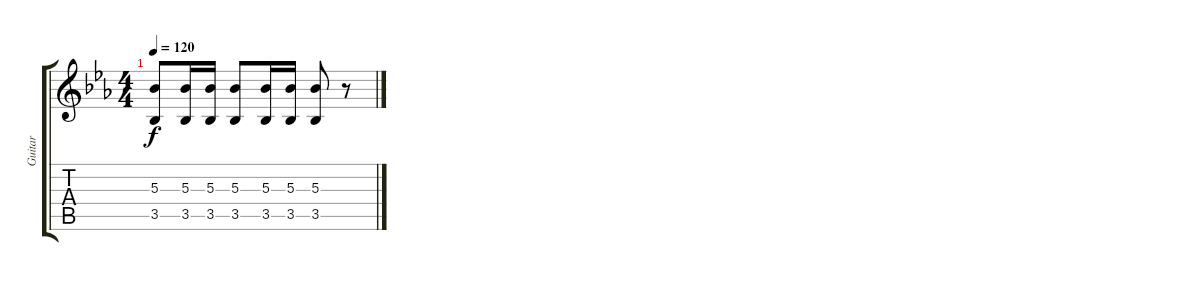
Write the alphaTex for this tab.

\track ("Guitar" "Guitar") {instrument distortionguitar}
\staff {score tabs}
\tuning (D4 A3 F3 C3 G2 C2) {hide}
\ts (4 4)
\tempo 120
\clef g2
\ks eb
(5.3{t} 3.5{t}).8{dy f} (5.3 3.5).16 (5.3 3.5).16 (5.3 3.5).8 (5.3 3.5).16 (5.3 3.5).16 (5.3 3.5).8 r.8
